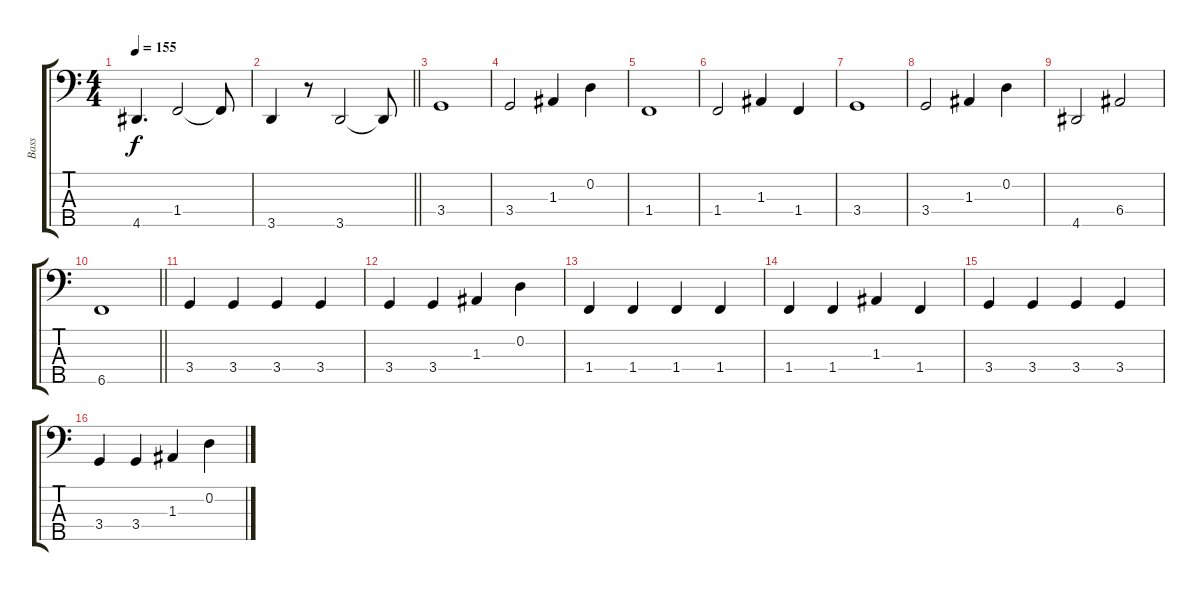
\track ("Bass" "Bass") {instrument electricbassfinger}
\staff {score tabs}
\tuning (G2 D2 A1 E1 B0) {hide}
\ts (4 4)
\tempo 155
\clef f4
\ks c
4.5.4{d dy f} 1.4.2 1.4{t}.8 |
\barLineRight lightlight
3.5.4 r.8 3.5.2 3.5{t}.8 |
3.4.1 |
3.4.2 1.3.4 0.2.4 |
1.4.1 |
1.4.2 1.3.4 1.4.4 |
3.4.1 |
3.4.2 1.3.4 0.2.4 |
4.5.2 6.4.2 |
\barLineRight lightlight
6.5.1 |
3.4.4 3.4.4 3.4.4 3.4.4 |
3.4.4 3.4.4 1.3.4 0.2.4 |
1.4.4 1.4.4 1.4.4 1.4.4 |
1.4.4 1.4.4 1.3.4 1.4.4 |
3.4.4 3.4.4 3.4.4 3.4.4 |
3.4.4 3.4.4 1.3.4 0.2.4
